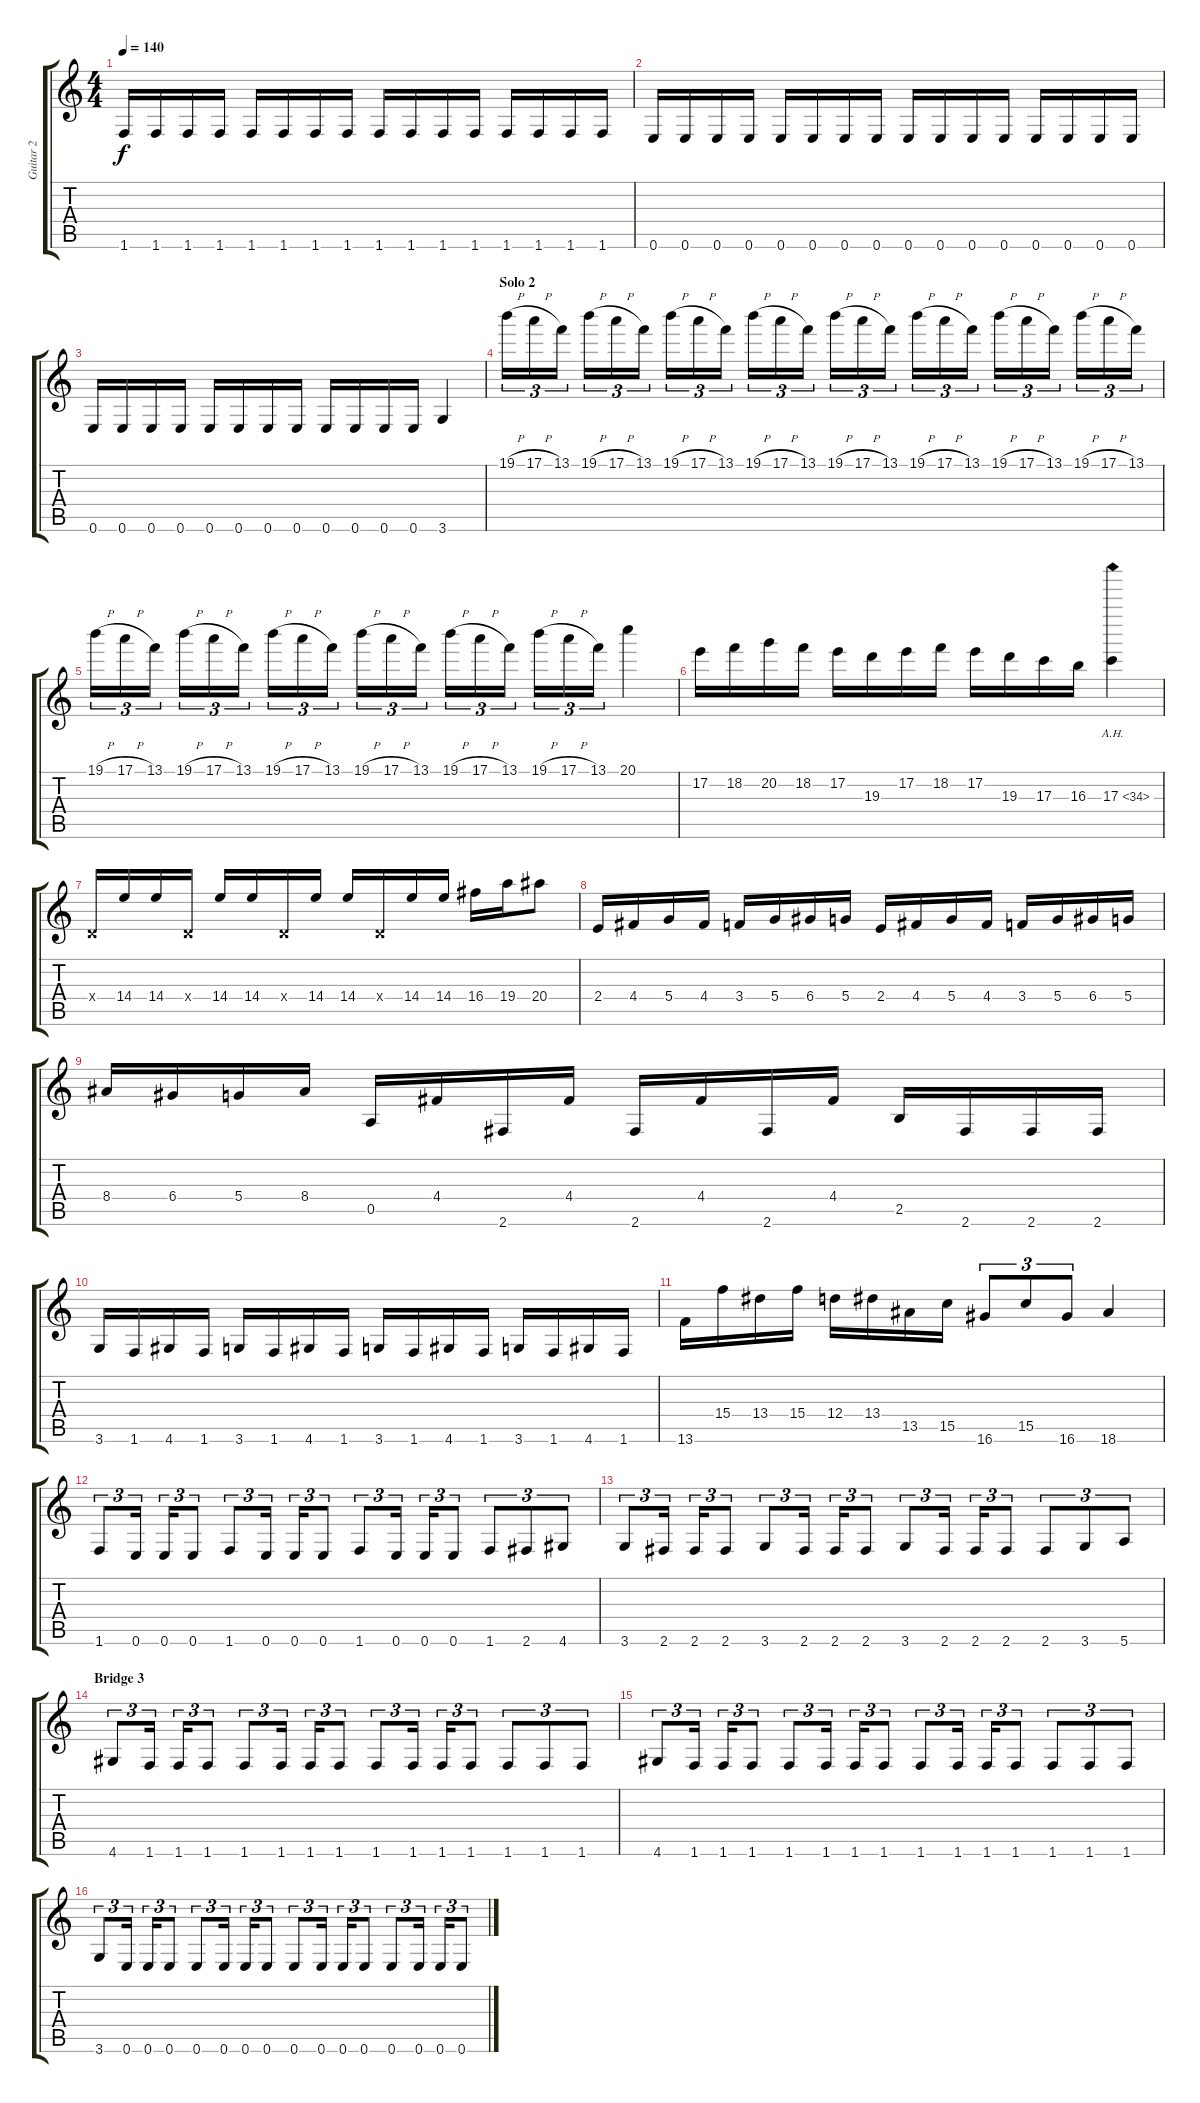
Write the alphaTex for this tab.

\track ("Guitar 2" "Guitar 2") {instrument distortionguitar}
\staff {score tabs}
\tuning (E4 B3 G3 D3 A2 E2) {hide}
\ts (4 4)
\tempo 140
\clef g2
\ks c
1.6.16{dy f} 1.6.16 1.6.16 1.6.16 1.6.16 1.6.16 1.6.16 1.6.16 1.6.16 1.6.16 1.6.16 1.6.16 1.6.16 1.6.16 1.6.16 1.6.16 |
0.6.16 0.6.16 0.6.16 0.6.16 0.6.16 0.6.16 0.6.16 0.6.16 0.6.16 0.6.16 0.6.16 0.6.16 0.6.16 0.6.16 0.6.16 0.6.16 |
0.6.16 0.6.16 0.6.16 0.6.16 0.6.16 0.6.16 0.6.16 0.6.16 0.6.16 0.6.16 0.6.16 0.6.16 3.6.4 |
\section ("" "Solo 2")
19.1{h}.16{tu (3 2) volume 15} 17.1{h}.16{tu (3 2)} 13.1.16{tu (3 2)} 19.1{h}.16{tu (3 2)} 17.1{h}.16{tu (3 2)} 13.1.16{tu (3 2)} 19.1{h}.16{tu (3 2)} 17.1{h}.16{tu (3 2)} 13.1.16{tu (3 2)} 19.1{h}.16{tu (3 2)} 17.1{h}.16{tu (3 2)} 13.1.16{tu (3 2)} 19.1{h}.16{tu (3 2)} 17.1{h}.16{tu (3 2)} 13.1.16{tu (3 2)} 19.1{h}.16{tu (3 2)} 17.1{h}.16{tu (3 2)} 13.1.16{tu (3 2)} 19.1{h}.16{tu (3 2)} 17.1{h}.16{tu (3 2)} 13.1.16{tu (3 2)} 19.1{h}.16{tu (3 2)} 17.1{h}.16{tu (3 2)} 13.1.16{tu (3 2)} |
19.1{h}.16{tu (3 2)} 17.1{h}.16{tu (3 2)} 13.1.16{tu (3 2)} 19.1{h}.16{tu (3 2)} 17.1{h}.16{tu (3 2)} 13.1.16{tu (3 2)} 19.1{h}.16{tu (3 2)} 17.1{h}.16{tu (3 2)} 13.1.16{tu (3 2)} 19.1{h}.16{tu (3 2)} 17.1{h}.16{tu (3 2)} 13.1.16{tu (3 2)} 19.1{h}.16{tu (3 2)} 17.1{h}.16{tu (3 2)} 13.1.16{tu (3 2)} 19.1{h}.16{tu (3 2)} 17.1{h}.16{tu (3 2)} 13.1.16{tu (3 2)} 20.1.4 |
17.2.16 18.2.16 20.2.16 18.2.16 17.2.16 19.3.16 17.2.16 18.2.16 17.2.16 19.3.16 17.3.16 16.3.16 17.3{ah 17}.4 |
0.4{x}.16 14.4.16 14.4.16 0.4{x}.16 14.4.16 14.4.16 0.4{x}.16 14.4.16 14.4.16 0.4{x}.16 14.4.16 14.4.16 16.4.16 19.4.16 20.4.8 |
2.4.16 4.4.16 5.4.16 4.4.16 3.4.16 5.4.16 6.4.16 5.4.16 2.4.16 4.4.16 5.4.16 4.4.16 3.4.16 5.4.16 6.4.16 5.4.16 |
8.4.16{volume 16} 6.4.16 5.4.16 8.4.16 0.5.16 4.4.16 2.6.16 4.4.16 2.6.16 4.4.16 2.6.16 4.4.16 2.5.16 2.6.16 2.6.16 2.6.16 |
3.6.16 1.6.16 4.6.16 1.6.16 3.6.16 1.6.16 4.6.16 1.6.16 3.6.16 1.6.16 4.6.16 1.6.16 3.6.16 1.6.16 4.6.16 1.6.16 |
13.6.16 15.4.16 13.4.16 15.4.16 12.4.16 13.4.16 13.5.16 15.5.16 16.6.8{tu (3 2)} 15.5.8{tu (3 2)} 16.6.8{tu (3 2)} 18.6.4 |
\section ("" "")
1.6.8{tu (3 2) volume 13} 0.6.16{tu (3 2)} 0.6.16{tu (3 2)} 0.6.8{tu (3 2)} 1.6.8{tu (3 2)} 0.6.16{tu (3 2)} 0.6.16{tu (3 2)} 0.6.8{tu (3 2)} 1.6.8{tu (3 2)} 0.6.16{tu (3 2)} 0.6.16{tu (3 2)} 0.6.8{tu (3 2)} 1.6.8{tu (3 2)} 2.6.8{tu (3 2)} 4.6.8{tu (3 2)} |
3.6.8{tu (3 2)} 2.6.16{tu (3 2)} 2.6.16{tu (3 2)} 2.6.8{tu (3 2)} 3.6.8{tu (3 2)} 2.6.16{tu (3 2)} 2.6.16{tu (3 2)} 2.6.8{tu (3 2)} 3.6.8{tu (3 2)} 2.6.16{tu (3 2)} 2.6.16{tu (3 2)} 2.6.8{tu (3 2)} 2.6.8{tu (3 2)} 3.6.8{tu (3 2)} 5.6.8{tu (3 2)} |
\section ("" "Bridge 3")
4.6.8{tu (3 2)} 1.6.16{tu (3 2)} 1.6.16{tu (3 2)} 1.6.8{tu (3 2)} 1.6.8{tu (3 2)} 1.6.16{tu (3 2)} 1.6.16{tu (3 2)} 1.6.8{tu (3 2)} 1.6.8{tu (3 2)} 1.6.16{tu (3 2)} 1.6.16{tu (3 2)} 1.6.8{tu (3 2)} 1.6.8{tu (3 2)} 1.6.8{tu (3 2)} 1.6.8{tu (3 2)} |
4.6.8{tu (3 2)} 1.6.16{tu (3 2)} 1.6.16{tu (3 2)} 1.6.8{tu (3 2)} 1.6.8{tu (3 2)} 1.6.16{tu (3 2)} 1.6.16{tu (3 2)} 1.6.8{tu (3 2)} 1.6.8{tu (3 2)} 1.6.16{tu (3 2)} 1.6.16{tu (3 2)} 1.6.8{tu (3 2)} 1.6.8{tu (3 2)} 1.6.8{tu (3 2)} 1.6.8{tu (3 2)} |
3.6.8{tu (3 2)} 0.6.16{tu (3 2)} 0.6.16{tu (3 2)} 0.6.8{tu (3 2)} 0.6.8{tu (3 2)} 0.6.16{tu (3 2)} 0.6.16{tu (3 2)} 0.6.8{tu (3 2)} 0.6.8{tu (3 2)} 0.6.16{tu (3 2)} 0.6.16{tu (3 2)} 0.6.8{tu (3 2)} 0.6.8{tu (3 2)} 0.6.16{tu (3 2)} 0.6.16{tu (3 2)} 0.6.8{tu (3 2)}
